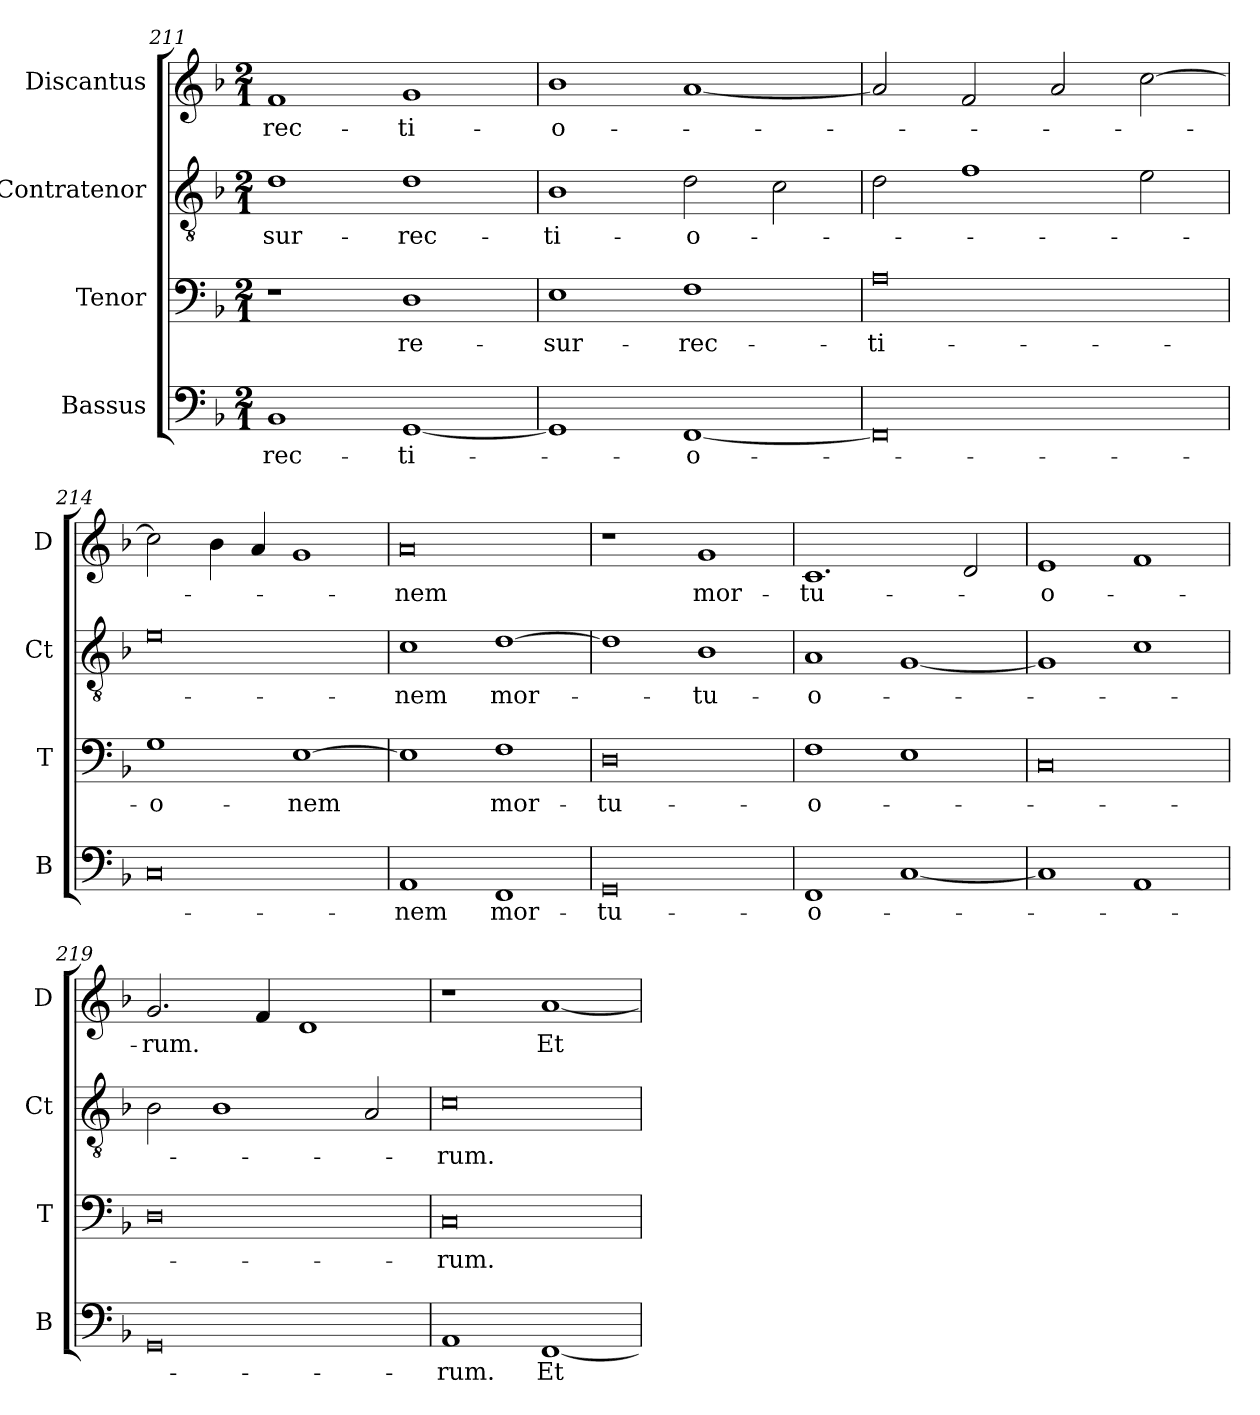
**kern	**text	**kern	**text	**kern	**text	**kern	**text
*part4	*part4	*part3	*part3	*part2	*part2	*part1	*part1
*staff4	*staff4	*staff3	*staff3	*staff2	*staff2	*staff1	*staff1
*I"Bassus	*	*I"Tenor	*	*I"Contratenor	*	*I"Discantus	*
*I'B	*	*I'T	*	*I'Ct	*	*I'D	*
*clefF4	*	*clefF4	*	*clefGv2	*	*clefG2	*
*k[b-]	*	*k[b-]	*	*k[b-]	*	*k[b-]	*
*M2/1	*	*M2/1	*	*M2/1	*	*M2/1	*
=211	=211	=211	=211	=211	=211	=211	=211
1BB-	-rec-	1r	.	1d	-sur-	1f	-rec-
[1GG	-ti-	1D	re-	1d	-rec-	1g	-ti-
=212	=212	=212	=212	=212	=212	=212	=212
1GG]	.	1E	-sur-	1B-	-ti-	1b-	-o-
[1FF	-o-	1F	-rec-	2d\	-o-	[1a	.
.	.	.	.	2c\	.	.	.
=213	=213	=213	=213	=213	=213	=213	=213
0FF]	.	0A	-ti-	2d\	.	2a/]	.
.	.	.	.	1f	.	2f/	.
.	.	.	.	.	.	2a/	.
.	.	.	.	2e\	.	[2cc\	.
=214	=214	=214	=214	=214	=214	=214	=214
0C	.	1G	-o-	0e	.	2cc\]	.
.	.	.	.	.	.	4b-\	.
.	.	.	.	.	.	4a/	.
.	.	[1E	-nem	.	.	1g	.
=215	=215	=215	=215	=215	=215	=215	=215
1AA	-nem	1E]	.	1c	-nem	0a	-nem
1FF	mor-	1F	mor-	[1d	mor-	.	.
=216	=216	=216	=216	=216	=216	=216	=216
0GG	-tu-	0D	-tu-	1d]	.	1r	.
.	.	.	.	1B-	-tu-	1g	mor-
=217	=217	=217	=217	=217	=217	=217	=217
1FF	-o-	1F	-o-	1A	-o-	1.c	-tu-
[1C	.	1E	.	[1G	.	.	.
.	.	.	.	.	.	2d/	.
=218	=218	=218	=218	=218	=218	=218	=218
1C]	.	0C	.	1G]	.	1e	-o-
1AA	.	.	.	1c	.	1f	.
=219	=219	=219	=219	=219	=219	=219	=219
0GG	.	0D	.	2B-\	.	2.g/	-rum.
.	.	.	.	1B-	.	.	.
.	.	.	.	.	.	4f/	.
.	.	.	.	.	.	1d	.
.	.	.	.	2A/	.	.	.
=220	=220	=220	=220	=220	=220	=220	=220
1AA	-rum.	0C	-rum.	0c	-rum.	1r	.
[1FF	Et	.	.	.	.	[1a	Et
=	=	=	=	=	=	=	=
*-	*-	*-	*-	*-	*-	*-	*-
